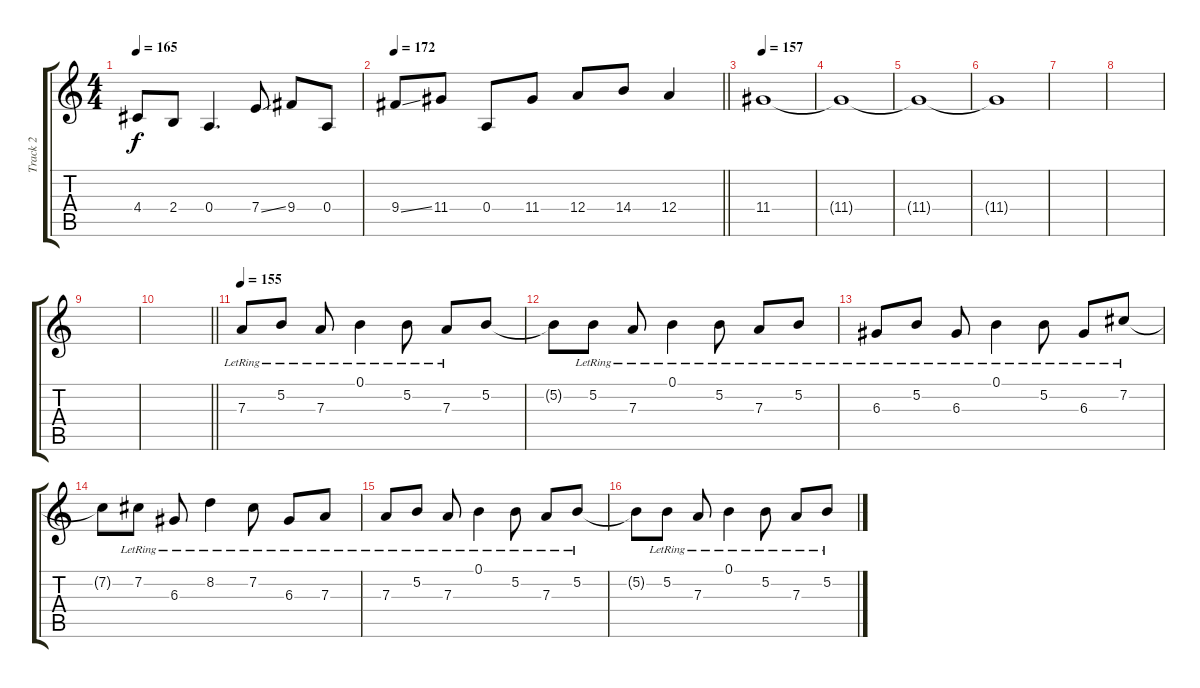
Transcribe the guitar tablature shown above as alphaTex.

\track ("Track 2" "Track 2") {instrument distortionguitar}
\staff {score tabs}
\tuning (B3 Gb3 D3 A2 E2 B1) {hide}
\ts (4 4)
\tempo 165
\clef g2
\ks c
4.4.8{dy f} 2.4.8 0.4.4{d} 7.4{ss}.8 9.4.8 0.4.8 |
\tempo 172
\barLineRight lightlight
9.4{ss}.8 11.4.8 0.4.8 11.4.8 12.4.8 14.4.8 12.4.4 |
\section ("" "")
\tempo 157
11.4.1{volume 7} |
11.4{t}.1 |
11.4{t}.1 |
11.4{t}.1 |
|
|
|
\barLineRight lightlight
|
\section ("" "")
\tempo 155
7.3{lr}.8{volume 10 instrument electricguitarjazz} 5.2{lr}.8 7.3{lr}.8 0.1{lr}.4 5.2{lr}.8 7.3{lr}.8 5.2.8 |
5.2{t}.8 5.2{lr}.8 7.3{lr}.8 0.1{lr}.4 5.2{lr}.8 7.3{lr}.8 5.2{lr}.8 |
6.3{lr}.8 5.2{lr}.8 6.3{lr}.8 0.1{lr}.4 5.2{lr}.8 6.3{lr}.8 7.2{lr}.8 |
7.2{t}.8 7.2{lr}.8 6.3{lr}.8 8.2{lr}.4 7.2{lr}.8 6.3{lr}.8 7.3{lr}.8 |
7.3{lr}.8 5.2{lr}.8 7.3{lr}.8 0.1{lr}.4 5.2{lr}.8 7.3{lr}.8 5.2{lr}.8 |
5.2{t}.8 5.2{lr}.8 7.3{lr}.8 0.1{lr}.4 5.2{lr}.8 7.3{lr}.8 5.2{lr}.8
